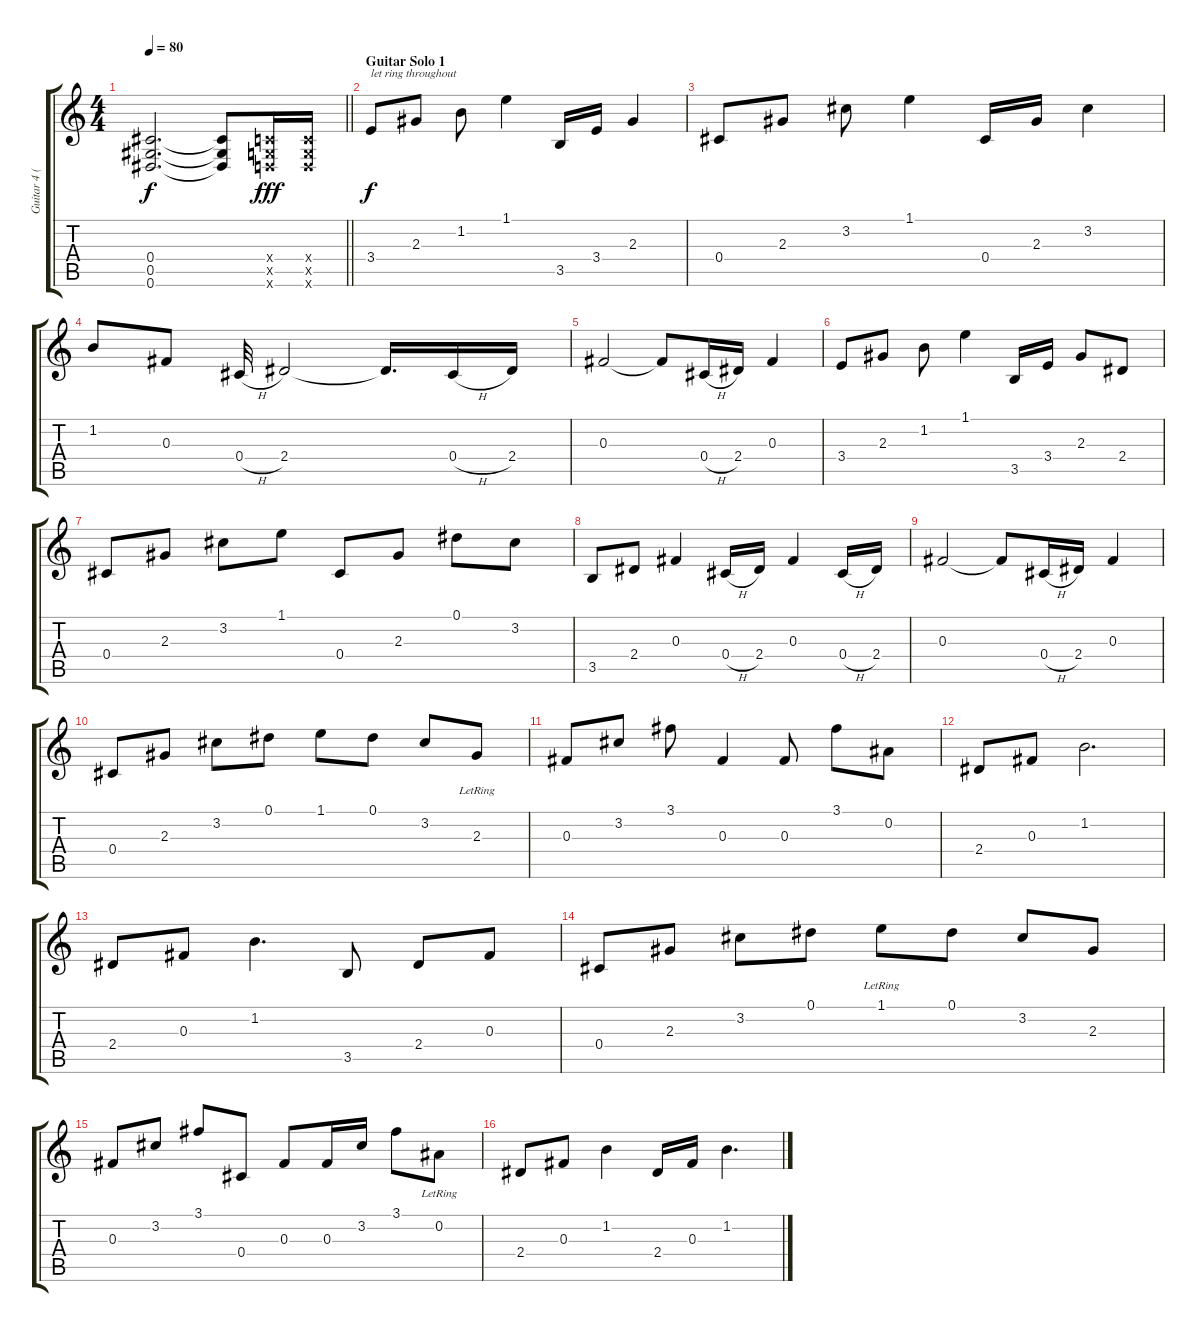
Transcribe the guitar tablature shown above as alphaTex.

\track ("Guitar 4 (Izzy)" "Guitar 4 (") {instrument overdrivenguitar}
\staff {score tabs}
\tuning (Eb4 Bb3 Gb3 Db3 Ab2 Eb2) {hide}
\ts (4 4)
\tempo 80
\clef g2
\barLineRight lightlight
\ks c
(0.4 0.5 0.6).2{d dy f instrument overdrivenguitar} (0.4{t} 0.5{t} 0.6{t}).8 (-1.4{x} -1.5{x} -1.6{x}).16{dy fff} (-1.4{x} -1.5{x} -1.6{x}).16 |
\section ("" "Guitar Solo 1")
3.4.8{txt "let ring throughout" dy f} 2.3.8 1.2.8 1.1.4 3.5.16 3.4.16 2.3.4 |
0.4.8 2.3.8 3.2.8 1.1.4 0.4.16 2.3.16 3.2.4 |
1.2.8 0.3.8 0.4{h}.32 2.4.2 2.4{t}.16{d} 0.4{h}.16 2.4.16 |
0.3.2 0.3{t}.8 0.4{h}.16 2.4.16 0.3.4 |
3.4.8 2.3.8 1.2.8 1.1.4 3.5.16 3.4.16 2.3.8 2.4.8 |
0.4.8 2.3.8 3.2.8 1.1.8 0.4.8 2.3.8 0.1.8 3.2.8 |
3.5.8 2.4.8 0.3.4 0.4{h}.16 2.4.16 0.3.4 0.4{h}.16 2.4.16 |
0.3.2 0.3{t}.8 0.4{h}.16 2.4.16 0.3.4 |
0.4.8 2.3.8 3.2.8 0.1.8 1.1.8 0.1.8 3.2.8 2.3{lr}.8 |
0.3.8 3.2.8 3.1.8 0.3.4 0.3.8 3.1.8 0.2.8 |
2.4.8 0.3.8 1.2.2{d} |
2.4.8 0.3.8 1.2.4{d} 3.5.8 2.4.8 0.3.8 |
0.4.8 2.3.8 3.2.8 0.1.8 1.1{lr}.8 0.1.8 3.2.8 2.3.8 |
0.3.8 3.2.8 3.1.8 0.4.8 0.3.8 0.3.16 3.2.16 3.1.8 0.2{lr}.8 |
2.4.8 0.3.8 1.2.4 2.4.16 0.3.16 1.2.4{d}
